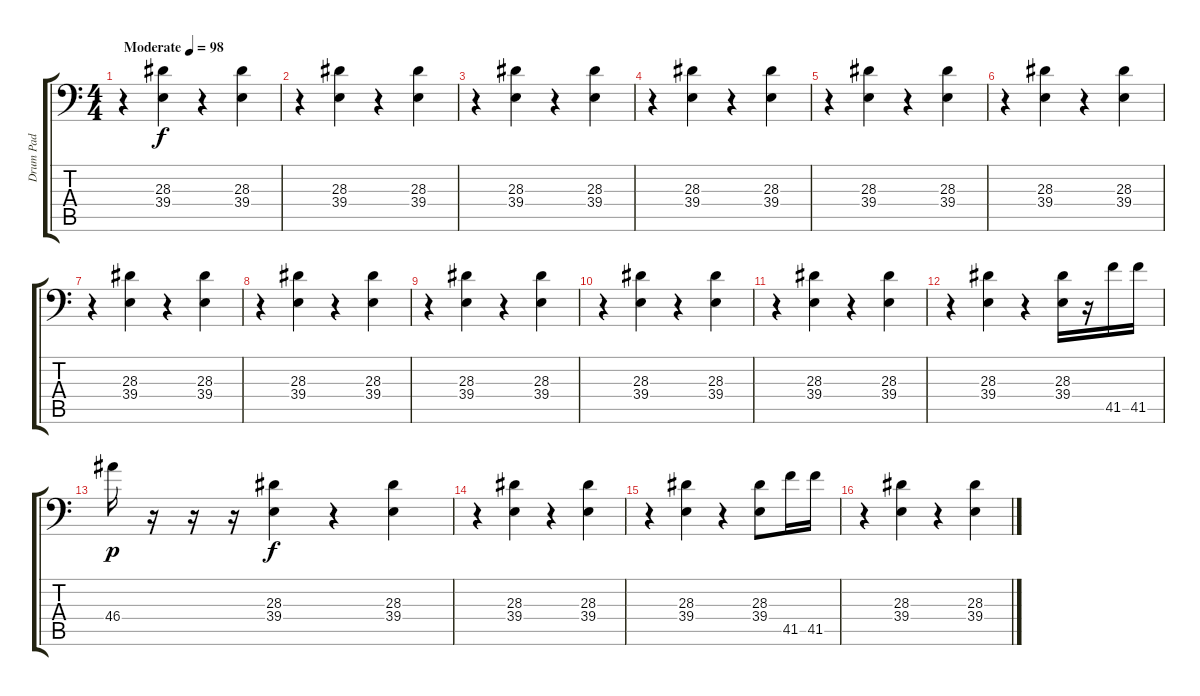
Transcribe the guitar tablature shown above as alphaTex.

\track ("Drum Pad" "Drum Pad") {instrument acousticgrandpiano}
\staff {score tabs}
\tuning (C-1 C-1 C-1 C-1 C-1 C-1) {hide}
\ts (4 4)
\tempo (98 "Moderate")
\clef f4
\ks c
r.4{dy f instrument acousticgrandpiano} (28.3 39.4).4 r.4 (28.3 39.4).4 |
r.4 (28.3 39.4).4 r.4 (28.3 39.4).4 |
r.4 (28.3 39.4).4 r.4 (28.3 39.4).4 |
r.4 (28.3 39.4).4 r.4 (28.3 39.4).4 |
r.4 (28.3 39.4).4 r.4 (28.3 39.4).4 |
r.4 (28.3 39.4).4 r.4 (28.3 39.4).4 |
r.4 (28.3 39.4).4 r.4 (28.3 39.4).4 |
r.4 (28.3 39.4).4 r.4 (28.3 39.4).4 |
r.4 (28.3 39.4).4 r.4 (28.3 39.4).4 |
r.4 (28.3 39.4).4 r.4 (28.3 39.4).4 |
r.4 (28.3 39.4).4 r.4 (28.3 39.4).4 |
r.4 (28.3 39.4).4 r.4 (28.3 39.4).16 r.16 41.5.16 41.5.16 |
46.4.16{dy p} r.16 r.16 r.16 (28.3 39.4).4{dy f} r.4 (28.3 39.4).4 |
r.4 (28.3 39.4).4 r.4 (28.3 39.4).4 |
r.4 (28.3 39.4).4 r.4 (28.3 39.4).8 41.5.16 41.5.16 |
r.4 (28.3 39.4).4 r.4 (28.3 39.4).4
